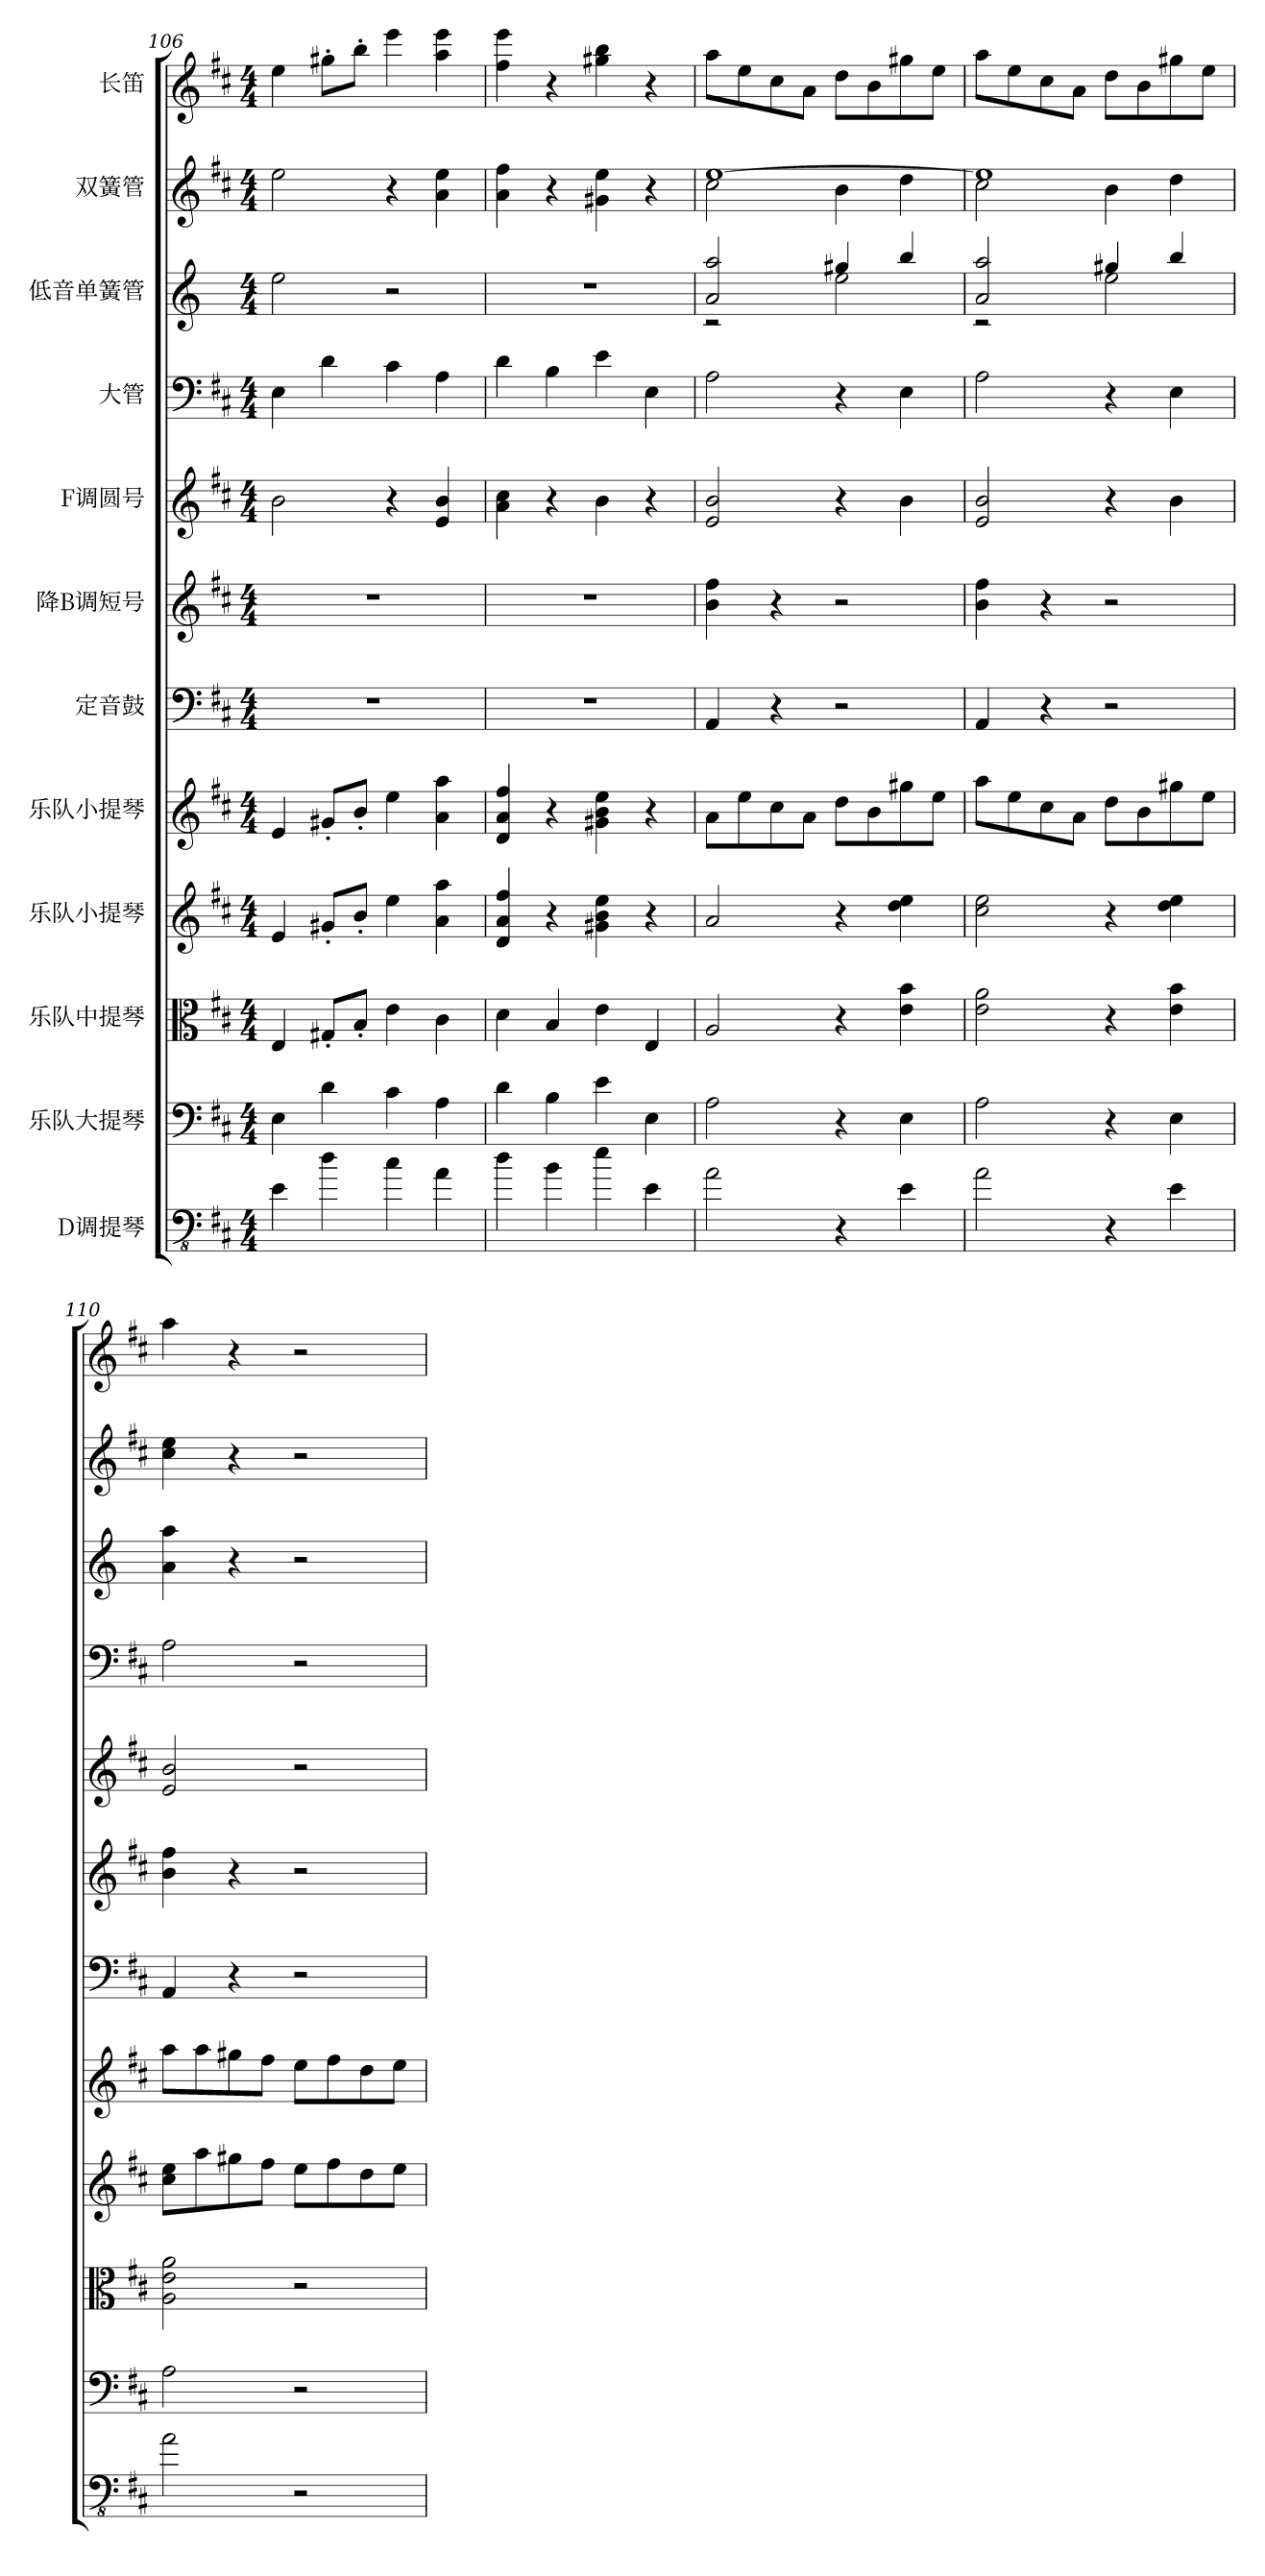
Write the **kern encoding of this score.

**kern	**kern	**kern	**kern	**kern	**kern	**kern	**kern	**kern	**kern	**kern	**kern
*part12	*part11	*part10	*part9	*part8	*part7	*part6	*part5	*part4	*part3	*part2	*part1
*staff12	*staff11	*staff10	*staff9	*staff8	*staff7	*staff6	*staff5	*staff4	*staff3	*staff2	*staff1
*I"D调提琴	*I"乐队大提琴	*I"乐队中提琴	*I"乐队小提琴	*I"乐队小提琴	*I"定音鼓	*I"降B调短号	*I"F调圆号	*I"大管	*I"低音单簧管	*I"双簧管	*I"长笛
*clefFv4	*clefF4	*clefC3	*clefG2	*clefG2	*clefF4	*clefG2	*clefG2	*clefF4	*clefG2	*clefG2	*clefG2
*ITrd7c12	*	*	*	*	*	*ITrd1c2	*ITrd4c7	*	*ITrd8c14	*	*
*k[f#c#]	*k[f#c#]	*k[f#c#]	*k[f#c#]	*k[f#c#]	*k[f#c#]	*k[]	*k[f#]	*k[f#c#]	*k[]	*k[f#c#]	*k[f#c#]
*M4/4	*M4/4	*M4/4	*M4/4	*M4/4	*M4/4	*M4/4	*M4/4	*M4/4	*M4/4	*M4/4	*M4/4
=106	=106	=106	=106	=106	=106	=106	=106	=106	=106	=106	=106
4EE\	4E\	4E/	4e/	4e/	1r	1r	2e\	4E\	2e\	2ee\	4ee\
4D\	4d\	8G#X'/L	8g#X'/L	8g#X'/L	.	.	.	4d\	.	.	8gg#X'\L
.	.	8B'/J	8b'/J	8b'/J	.	.	.	.	.	.	8bb'\J
4C#\	4c#\	4e\	4ee\	4ee\	.	.	4r	4c#\	2r	4r	4eee\
4AA\	4A\	4c#\	4a\ 4aa\	4a\ 4aa\	.	.	4A/ 4e/	4A\	.	4a\ 4ee\	4aa\ 4eee\
=107	=107	=107	=107	=107	=107	=107	=107	=107	=107	=107	=107
*	*	*	*	*	*	*	*	*	*	*	*MM252
4D\	4d\	4d\	4d/ 4a/ 4ff#/	4d/ 4a/ 4ff#/	1r	1r	4d\ 4f#\	4d\	1r	4a\ 4ff#\	4ff#\ 4eee\
4BB\	4B\	4B/	4r	4r	.	.	4r	4B\	.	4r	4r
4E\	4e\	4e\	4g#X\ 4b\ 4ee\	4g#X\ 4b\ 4ee\	.	.	4e\	4e\	.	4g#X\ 4ee\	4gg#X\ 4bb\
4EE\	4E\	4E/	4r	4r	.	.	4r	4E\	.	4r	4r
=108	=108	=108	=108	=108	=108	=108	=108	=108	=108	=108	=108
*	*	*	*	*	*	*	*	*	*	*	*MM272
*	*	*	*	*	*	*	*	*	*^	*^	*
2AA\	2A\	2A/	2a/	8a\L	4AA/	4a\ 4ee\	2A/ 2e/	2A\	2A/ 2a/	2r	[1ee	2cc#\	8aa\L
.	.	.	.	8ee\	.	.	.	.	.	.	.	.	8ee\
.	.	.	.	8cc#\	4r	4r	.	.	.	.	.	.	8cc#\
.	.	.	.	8a\J	.	.	.	.	.	.	.	.	8a\J
4r	4r	4r	4r	8dd\L	2r	2r	4r	4r	4g#X/	2e\	.	4b\	8dd\L
.	.	.	.	8b\	.	.	.	.	.	.	.	.	8b\
4EE\	4E\	4e\ 4b\	4dd\ 4ee\	8gg#X\	.	.	4e\	4E\	4b/	.	.	4dd\	8gg#X\
.	.	.	.	8ee\J	.	.	.	.	.	.	.	.	8ee\J
!!LO:PB:g=z
=109	=109	=109	=109	=109	=109	=109	=109	=109	=109	=109	=109	=109	=109
2AA\	2A\	2e\ 2a\	2cc#\ 2ee\	8aa\L	4AA/	4a\ 4ee\	2A/ 2e/	2A\	2A/ 2a/	2r	1ee]	2cc#\	8aa\L
.	.	.	.	8ee\	.	.	.	.	.	.	.	.	8ee\
.	.	.	.	8cc#\	4r	4r	.	.	.	.	.	.	8cc#\
.	.	.	.	8a\J	.	.	.	.	.	.	.	.	8a\J
4r	4r	4r	4r	8dd\L	2r	2r	4r	4r	4g#X/	2e\	.	4b\	8dd\L
.	.	.	.	8b\	.	.	.	.	.	.	.	.	8b\
4EE\	4E\	4e\ 4b\	4dd\ 4ee\	8gg#X\	.	.	4e\	4E\	4b/	.	.	4dd\	8gg#X\
.	.	.	.	8ee\J	.	.	.	.	.	.	.	.	8ee\J
*	*	*	*	*	*	*	*	*	*v	*v	*	*	*
*	*	*	*	*	*	*	*	*	*	*v	*v	*
=110	=110	=110	=110	=110	=110	=110	=110	=110	=110	=110	=110
2AA\	2A\	2A\ 2e\ 2a\	8cc#\ 8ee\L	8aa\L	4AA/	4a\ 4ee\	2A/ 2e/	2A\	4A\ 4a\	4cc#\ 4ee\	4aa\
.	.	.	8aa\	8aa\	.	.	.	.	.	.	.
.	.	.	8gg#X\	8gg#X\	4r	4r	.	.	4r	4r	4r
.	.	.	8ff#\J	8ff#\J	.	.	.	.	.	.	.
2r	2r	2r	8ee\L	8ee\L	2r	2r	2r	2r	2r	2r	2r
.	.	.	8ff#\	8ff#\	.	.	.	.	.	.	.
.	.	.	8dd\	8dd\	.	.	.	.	.	.	.
.	.	.	8ee\J	8ee\J	.	.	.	.	.	.	.
=	=	=	=	=	=	=	=	=	=	=	=
*-	*-	*-	*-	*-	*-	*-	*-	*-	*-	*-	*-
